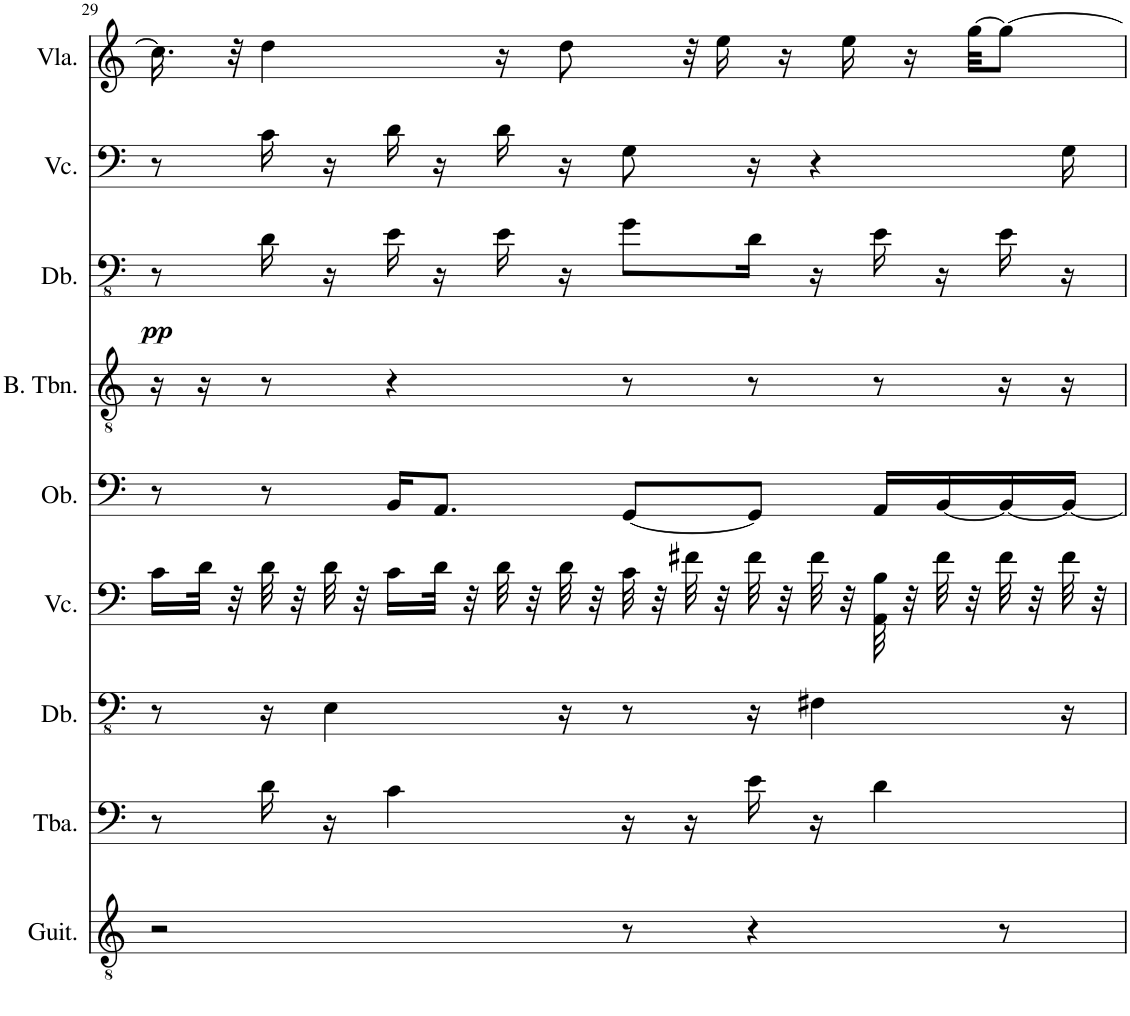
**kern	**kern	**kern	**kern	**kern	**kern	**kern	**dynam	**kern	**kern
*part9	*part8	*part7	*part6	*part5	*part4	*part3	*part3	*part2	*part1
*staff9	*staff8	*staff7	*staff6	*staff5	*staff4	*staff3	*staff3	*staff2	*staff1
*I"Classical Guitar	*I"Tuba	*I"Double Bass	*I"Violoncello	*I"Oboe	*I"Bass Trombone	*I"Double Bass	*	*I"Violoncello	*I"Viola
*I'Guit.	*I'Tba.	*I'Db.	*I'Vc.	*I'Ob.	*I'B. Tbn.	*I'Db.	*	*I'Vc.	*I'Vla.
!!LO:PB:g=z
*clefGv2	*clefF4	*clefFv4	*clefF4	*clefF4	*clefGv2	*clefFv4	*	*clefF4	*clefG2
*	*	*Trd7c12	*	*Trd-14c-24	*	*Trd7c12	*	*	*
*k[]	*k[]	*k[]	*k[]	*k[]	*k[]	*k[]	*	*k[]	*k[]
*M4/4	*M4/4	*M4/4	*M4/4	*M4/4	*M4/4	*M4/4	*	*M4/4	*M4/4
=29	=29	=29	=29	=29	=29	=29	=29	=29	=29
!	!	!	!	!	!	!	!LO:DY:b	!	!
2r	8r	8r	16c\LL	8r	16r	8r	pp	8r	16.cc\]
.	.	.	32d\JJk	.	16r	.	.	.	.
.	.	.	32r	.	.	.	.	.	32r
.	16d\	16r	32d\	8r	8r	16D\	.	16c\	4dd\
.	.	.	32r	.	.	.	.	.	.
.	16r	4EE\	32d\	.	.	16r	.	16r	.
.	.	.	32r	.	.	.	.	.	.
.	4c\	.	16c\LL	16BB/KL	4r	16E\	.	16d\	.
.	.	.	32d\JJk	8.AA/J	.	16r	.	16r	.
.	.	.	32r	.	.	.	.	.	.
.	.	.	32d\	.	.	16E\	.	16d\	16r
.	.	.	32r	.	.	.	.	.	.
.	.	16r	32d\	.	.	16r	.	16r	8dd\
.	.	.	32r	.	.	.	.	.	.
8r	16r	8r	32c\	[8GG/L	8r	8G\L	.	8G\	.
.	.	.	32r	.	.	.	.	.	.
.	16r	.	32f#X\	.	.	.	.	.	32r
.	.	.	32r	.	.	.	.	.	16ee\
4r	16e\	16r	32f#\	8GG/J]	8r	16D\Jk	.	16r	.
.	.	.	32r	.	.	.	.	.	16r
.	16r	4FF#X\	32f#\	.	.	16r	.	4r	.
.	.	.	32r	.	.	.	.	.	16ee\
.	4d\	.	32AA\ 32B\	16AA/LL	8r	16E\	.	.	.
.	.	.	32r	.	.	.	.	.	16r
.	.	.	32f#\	[16BB/	.	16r	.	.	.
.	.	.	32r	.	.	.	.	.	[32gg\KKL
8r	.	.	32f#\	16BB/_	16r	16E\	.	.	8gg\J_
.	.	.	32r	.	.	.	.	.	.
.	.	16r	32f#\	16BB/JJ_	16r	16r	.	16G\	.
.	.	.	32r	.	.	.	.	.	.
=	=	=	=	=	=	=	=	=	=
*-	*-	*-	*-	*-	*-	*-	*-	*-	*-
